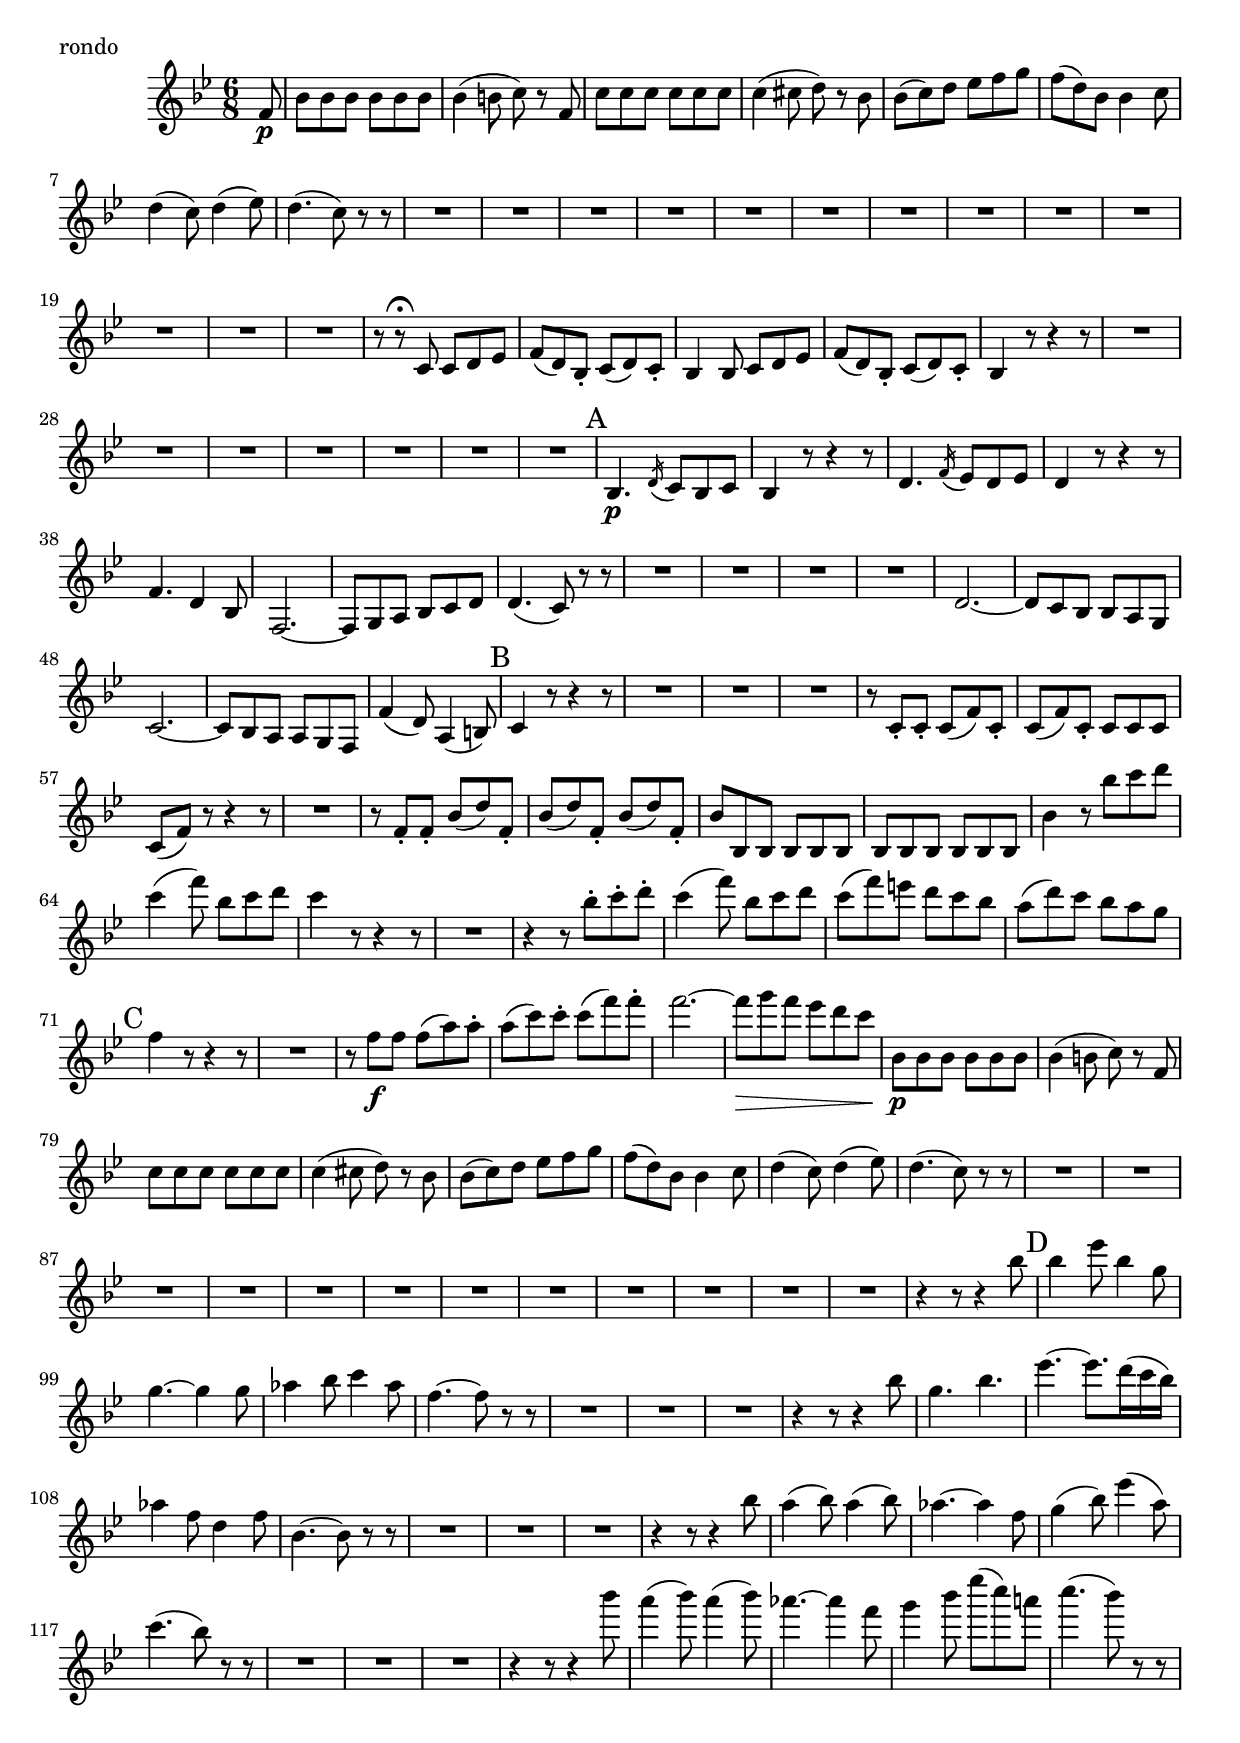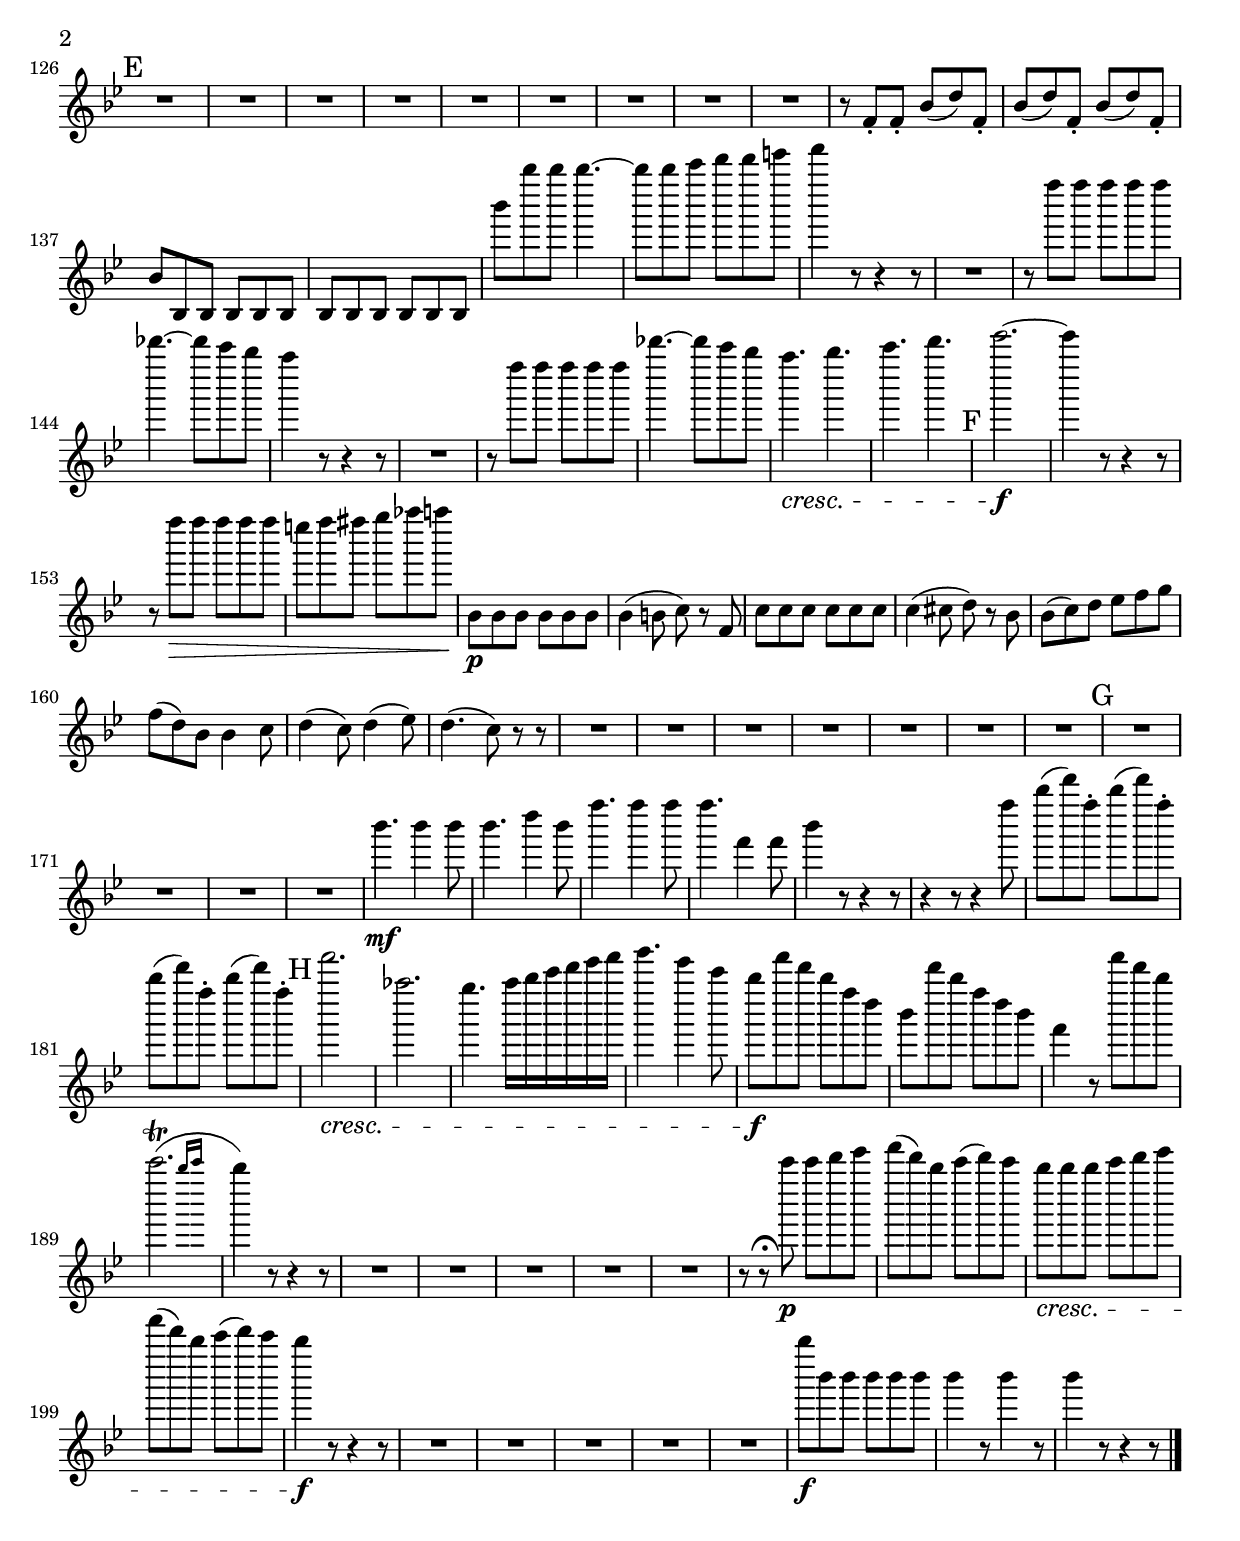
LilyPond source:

\version "1.5.49"

% \include "mozart-hrn3-defs.ly"

rondotheme = \notes \relative c' {
	[c'8 c c] [c c c]
	c4( cis8 )d r g,
	[d'8 d d] [d d d]
	d4( dis8 )e r c |
	[c()d e] [f g a]
	[g ()e c] c4 d8
	e4()d8 e4()f8
	e4.()d8 r r |
}

lipbreaker = \notes \relative c'
{
 	r8 [g'-. g-.] [c()e g,-.]
	[c()e g,-.] [c()e g,-.]
	[c c, c] [c c c]
	[c c c] [c c c]
}

rightsixteenth = { \property Voice.stemLeftBeamCount = 1
  \property Voice.stemRightBeamCount = 2 }
leftsixteenth = { \property Voice.stemLeftBeamCount = 2
  \property Voice.stemRightBeamCount = 1 }
bothsixteenth = { \property Voice.stemLeftBeamCount = 2
  \property Voice.stemRightBeamCount = 2 }

rondo = \notes 	\relative c'
{
	\partial 8
	\time 6/8
	\key c \major
	
	g'8-\p |
	
	\rondotheme
	
	R2.*13 |
	r8 r^\fermata d [d e f]
	[g ()e c-.] [d()e d-.]
	c4 c8 [d e f]
	[g()e c-.] [d()e d-.]
	c4 r8 r4 r8 |
	R2.*7
	\mark  "A"
	c4.\p \grace { e16( } [)d8 c d]
	c4 r8 r4 r8
	e4. \grace g16( [)f8 e f]
	e4 r8 r4 r8
	g4. e4 c8
	g2.~
	[g8 a b] [c d e ]
	e4.()d8 r r
	R2.*4
	e2.~ |
	[e8 d c] [c b a]
	d2.~
	[d8 c b] [b a g]
	g'4()e8 b4()cis8
	\mark "B"
	d4 r8 r4 r8
	R2.*3 |
	r8 [d-. d-.] [d()g d-.]
	[d()g d-.] [d d d]
	[d()g] r r4 r8
	R2.*1
	\lipbreaker
	c4 r8 [c' d e]
	d4()g8 [c, d e]
	d4 r8 r4 r8
	R2. |
	r4 r8 [c-. d-. e-.]
	d4()g8 [c, d e]
	[d()g fis] [e d c]
	[b () e d] [c b a]
	\mark "C"
	g4 r8 r4 r8
	R2. |
	%
	r8 [g-\f g] [g( )b b-.]
	[b()d d-.] [d()g g-.]
	g2.~
	[g8 \> a g] [f e d]
	< \rondotheme
	  { \! s8-\p } >
	  
	R2.*12
	r4 r8 r4 c8
	\mark "D"
	c4 f8 c4 a8
	a4.~a4 a8
	bes4 c8 d4 bes8
	g4. ~ g8 r r
	R2.*3
	r4 r8 r4 c8
	a4. c
	f ~ [f8. \rightsixteenth e16(  \bothsixteenth d )c]
	bes4 g8 e4 g8
	c,4. ~ c8 r r
	R2.*3| 
	r4 r8 r4 c'8
	b4()c8 b4()c8
	bes4. ~ bes4 g8
	a4 () c8 f4 () b,8
	d4. () c8 r r
	R2.*3| 
	r4 r8 r4 c'8
	b4()c8 b4()c8
	bes4. ~ bes4 g8
	a4 c8 [f () d b!]
	d4. () c8 r r
	\mark "E"
	R2.*9  |
	\lipbreaker 
	[c8 c' c] c4.~
	[c8 c d] [e e fis] 
	g4 r8 r4 r8
	R2.
	r8 [g, g] [g g g] |
	es'4. ~ [es8 d c]
	b4 r8 r4 r8
	R2. |
	r8 [g g] [g g g]
	es'4. ~ [es8 d c]
	\cresc b4.  c4. d4. e4.
	\mark "F"
	\endcresc
	
	f2.\f ~ |
	f4 r8 r4 r8
	r8 [g,\> g] [g g g]
	
	% Edition breitkopf says a-flat (silly!)
	[fis  g gis] 
		 [a bes \! b]

	%% EB does the slur in the Rondo differently from the 1st adn 2nd time.
	%% why. Should check with MS.
	< \rondotheme
	  { s8-\p } >
	R2.*7
	\mark "G"
	R2.*4
	c,4.\mf c4 c8
	c4. e4 c8
	g'4. g4 g8
	g4. g,4 g8
	c4 r8 r4 r8
	r4 r8 r4 g'8
	[c ()e g,-.] 	[c ()e g,-.]
	[c ()e g,-.] 	[c ()e g,-.]
	\mark "H"
	\cresc g'2.  bes,2.
	a4. [b16 c d e f g]
	a4. f4 d8
	[\endcresc c8\f g' e] [c g e]
	[ c e' c]  [g e c]
	g4 r8 [g''8 e c]

	
	< d2.(-\trill
	  { s2 	\grace {  [c16 d] } } >
	
	
	)c4 r8 r4 r8
	R2.*5
	r8 r8^\fermata d8\p [d e f]
	[g ()e c] [d()e d]
	\cresc [c  c c] [d e f]
	[g()e c] [d()e d]
	\endcresc c4\f  r8 r4 r8
	R2.*5
	[c8\f c, c] [c c c]
	c4 r8 c4 r8

        %This is technically incorrect, since we started with an 8th
	% upstep, but both eulenburg and EB do this as well.
	c4 r8 r4 r8 \bar "|."		
}


 


\score
{
    \notes { \transpose bes	\rondo }
	\header { piece = "rondo" opus = "" }
	\midi{ \tempo 4 = 100 }
	\paper { }
}
